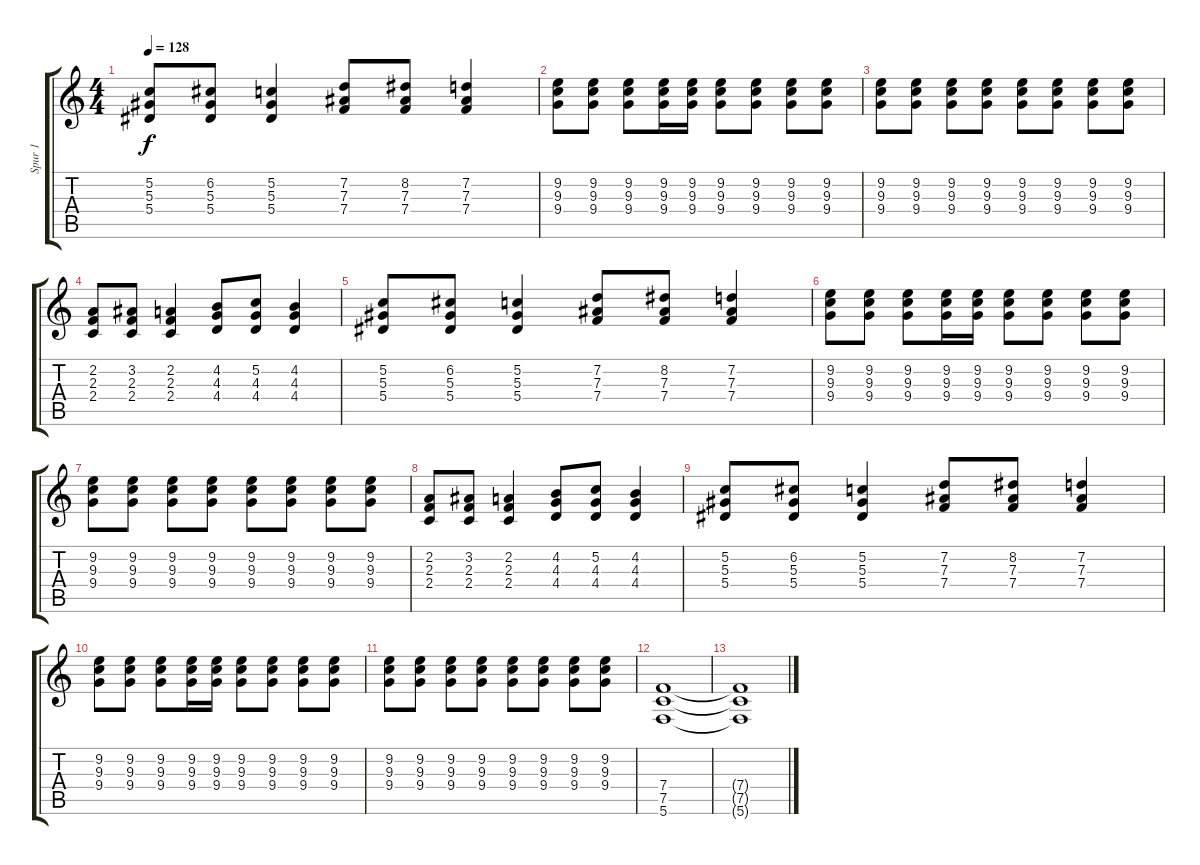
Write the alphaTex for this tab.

\track ("Spur 1" "Spur 1") {instrument distortionguitar}
\staff {score tabs}
\tuning (C4 G3 Eb3 Bb2 F2 C2) {hide}
\ts (4 4)
\tempo 128
\clef g2
\ks c
(5.2 5.3 5.4).8{dy f} (6.2 5.3 5.4).8 (5.2 5.3 5.4).4 (7.2 7.3 7.4).8 (8.2 7.3 7.4).8 (7.2 7.3 7.4).4 |
(9.2 9.3 9.4).8 (9.2 9.3 9.4).8 (9.2 9.3 9.4).8 (9.2 9.3 9.4).16 (9.2 9.3 9.4).16 (9.2 9.3 9.4).8 (9.2 9.3 9.4).8 (9.2 9.3 9.4).8 (9.2 9.3 9.4).8 |
(9.2 9.3 9.4).8 (9.2 9.3 9.4).8 (9.2 9.3 9.4).8 (9.2 9.3 9.4).8 (9.2 9.3 9.4).8 (9.2 9.3 9.4).8 (9.2 9.3 9.4).8 (9.2 9.3 9.4).8 |
(2.2 2.3 2.4).8 (3.2 2.3 2.4).8 (2.2 2.3 2.4).4 (4.2 4.3 4.4).8 (5.2 4.3 4.4).8 (4.2 4.3 4.4).4 |
(5.2 5.3 5.4).8 (6.2 5.3 5.4).8 (5.2 5.3 5.4).4 (7.2 7.3 7.4).8 (8.2 7.3 7.4).8 (7.2 7.3 7.4).4 |
(9.2 9.3 9.4).8 (9.2 9.3 9.4).8 (9.2 9.3 9.4).8 (9.2 9.3 9.4).16 (9.2 9.3 9.4).16 (9.2 9.3 9.4).8 (9.2 9.3 9.4).8 (9.2 9.3 9.4).8 (9.2 9.3 9.4).8 |
(9.2 9.3 9.4).8 (9.2 9.3 9.4).8 (9.2 9.3 9.4).8 (9.2 9.3 9.4).8 (9.2 9.3 9.4).8 (9.2 9.3 9.4).8 (9.2 9.3 9.4).8 (9.2 9.3 9.4).8 |
(2.2 2.3 2.4).8 (3.2 2.3 2.4).8 (2.2 2.3 2.4).4 (4.2 4.3 4.4).8 (5.2 4.3 4.4).8 (4.2 4.3 4.4).4 |
(5.2 5.3 5.4).8 (6.2 5.3 5.4).8 (5.2 5.3 5.4).4 (7.2 7.3 7.4).8 (8.2 7.3 7.4).8 (7.2 7.3 7.4).4 |
(9.2 9.3 9.4).8 (9.2 9.3 9.4).8 (9.2 9.3 9.4).8 (9.2 9.3 9.4).16 (9.2 9.3 9.4).16 (9.2 9.3 9.4).8 (9.2 9.3 9.4).8 (9.2 9.3 9.4).8 (9.2 9.3 9.4).8 |
(9.2 9.3 9.4).8 (9.2 9.3 9.4).8 (9.2 9.3 9.4).8 (9.2 9.3 9.4).8 (9.2 9.3 9.4).8 (9.2 9.3 9.4).8 (9.2 9.3 9.4).8 (9.2 9.3 9.4).8 |
(7.4 7.5 5.6).1 |
(7.4{t} 7.5{t} 5.6{t}).1
